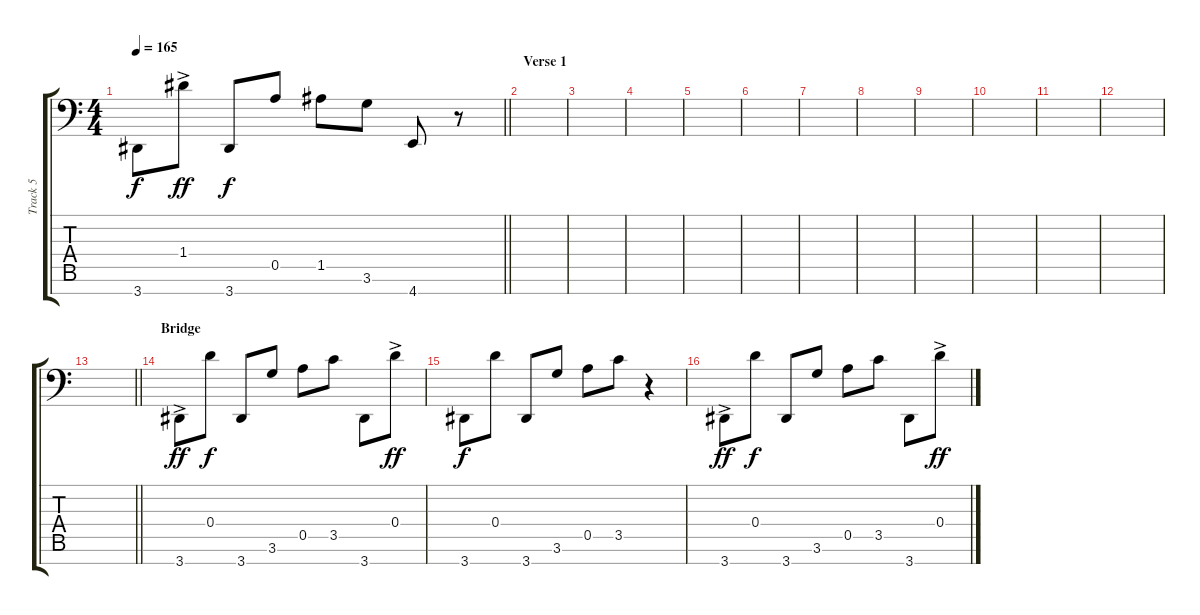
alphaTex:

\track ("Track 5" "Track 5") {instrument overdrivenguitar}
\staff {score tabs}
\tuning (E4 B3 G3 D3 A2 E2 C-1) {hide}
\ts (4 4)
\tempo 165
\clef f4
\barLineRight lightlight
\ks c
3.7.8{dy f} 1.4{ac}.8{dy ff} 3.7.8{dy f} 0.5.8 1.5.8 3.6.8 4.7.8 r.8 |
\section ("" "Verse 1")
|
|
|
|
|
|
|
|
|
|
|
\barLineRight lightlight
|
\section ("" "Bridge")
3.7{ac}.8{dy ff} 0.4.8{dy f} 3.7.8 3.6.8 0.5.8 3.5.8 3.7.8 0.4{ac}.8{dy ff} |
3.7.8{dy f} 0.4.8 3.7.8 3.6.8 0.5.8 3.5.8 r.4 |
3.7{ac}.8{dy ff} 0.4.8{dy f} 3.7.8 3.6.8 0.5.8 3.5.8 3.7.8 0.4{ac}.8{dy ff}
